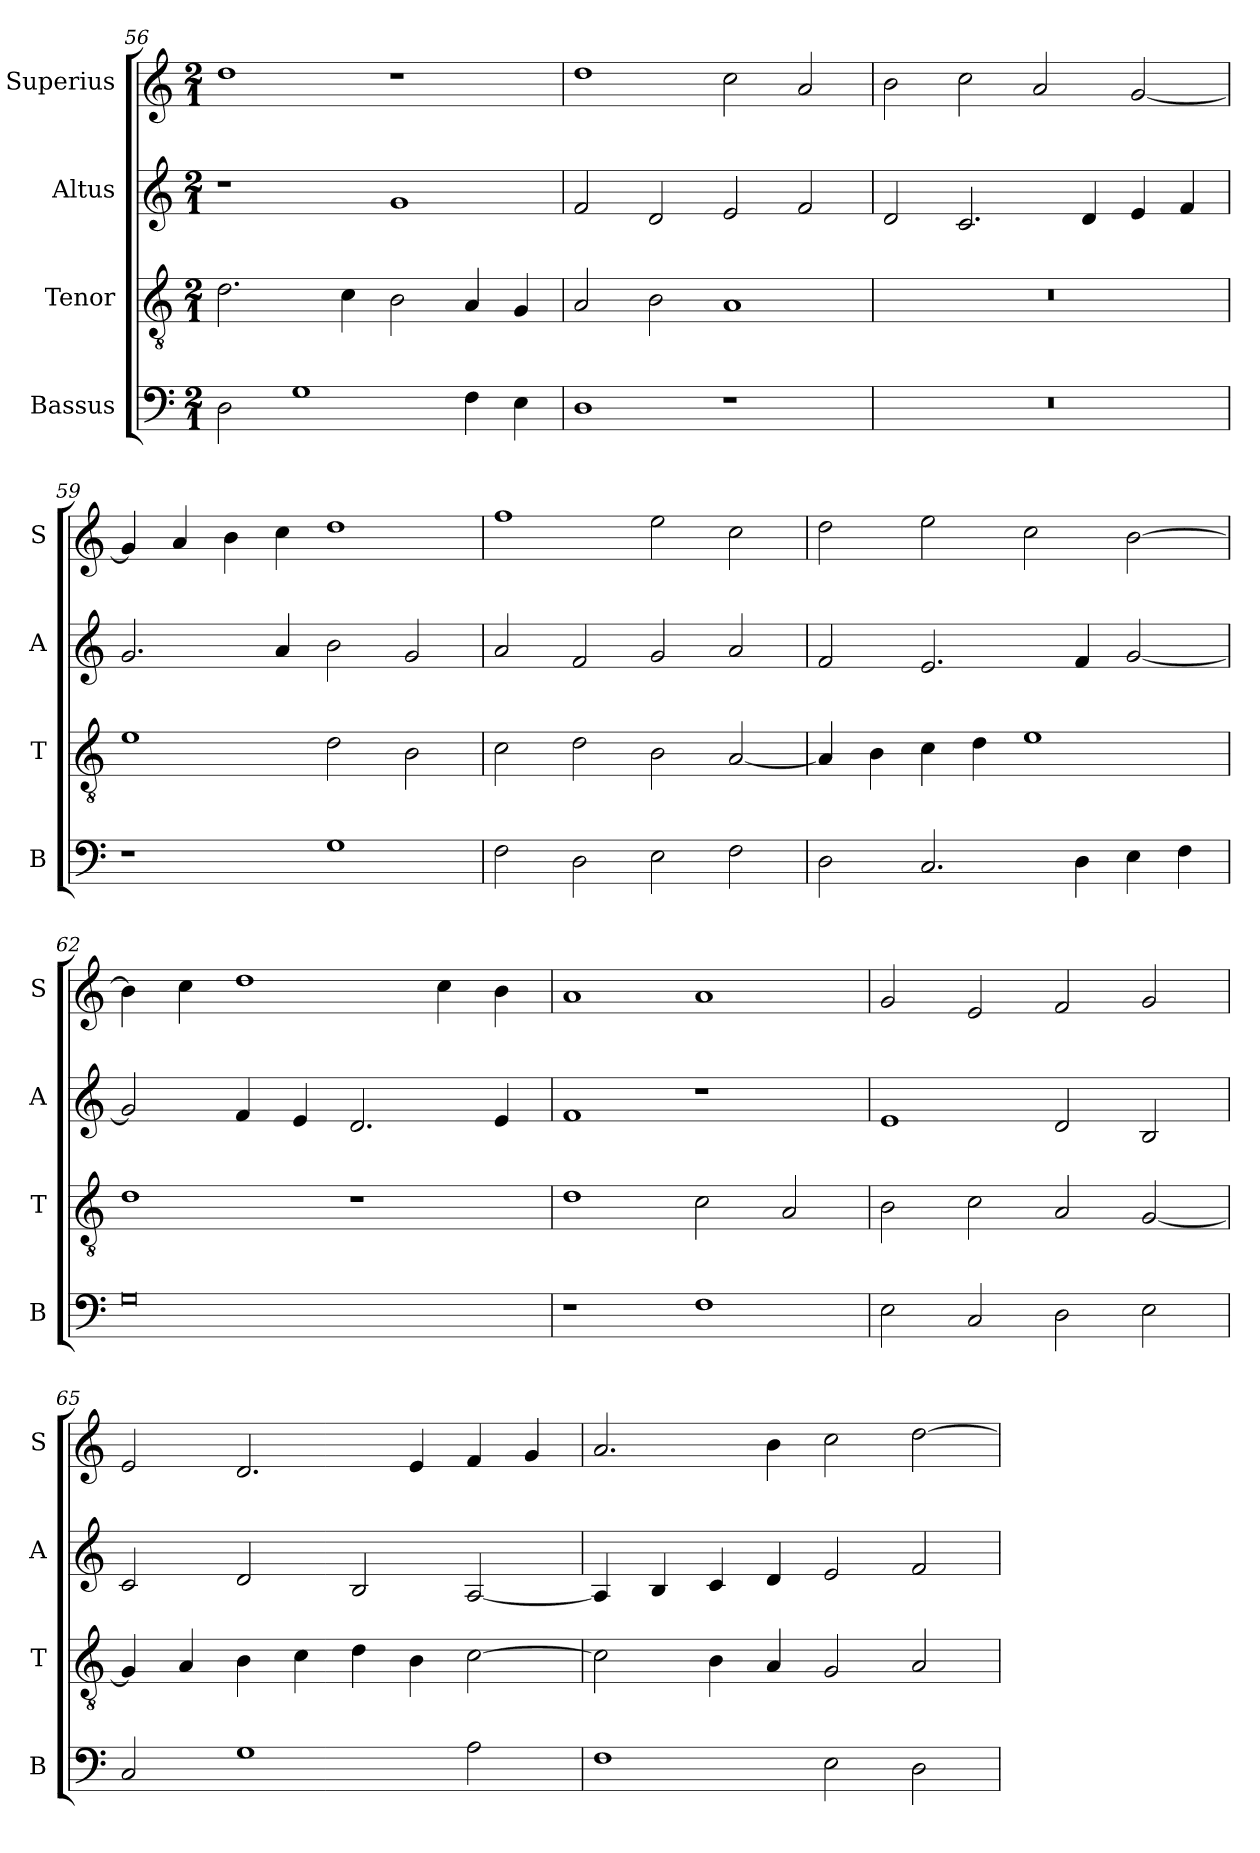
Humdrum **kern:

**kern	**kern	**kern	**kern
*part4	*part3	*part2	*part1
*staff4	*staff3	*staff2	*staff1
*I"Bassus	*I"Tenor	*I"Altus	*I"Superius
*I'B	*I'T	*I'A	*I'S
*clefF4	*clefGv2	*clefG2	*clefG2
*k[]	*k[]	*k[]	*k[]
*C:	*C:	*C:	*C:
*M2/1	*M2/1	*M2/1	*M2/1
=56	=56	=56	=56
2D	2.d	1r	1dd
1G	.	.	.
.	4c	.	.
.	2B	1g	1r
4F	4A	.	.
4E	4G	.	.
=57	=57	=57	=57
1D	2A	2f	1dd
.	2B	2d	.
1r	1A	2e	2cc
.	.	2f	2a
=58	=58	=58	=58
0r	0r	2d	2b
.	.	2.c	2cc
.	.	.	2a
.	.	4d	.
.	.	4e	[2g
.	.	4f	.
=59	=59	=59	=59
1r	1e	2.g	4g]
.	.	.	4a
.	.	.	4b
.	.	4a	4cc
1G	2d	2b	1dd
.	2B	2g	.
=60	=60	=60	=60
2F	2c	2a	1ff
2D	2d	2f	.
2E	2B	2g	2ee
2F	[2A	2a	2cc
=61	=61	=61	=61
2D	4A]	2f	2dd
.	4B	.	.
2.C	4c	2.e	2ee
.	4d	.	.
.	1e	.	2cc
4D	.	4f	.
4E	.	[2g	[2b
4F	.	.	.
=62	=62	=62	=62
0G	1d	2g]	4b]
.	.	.	4cc
.	.	4f	1dd
.	.	4e	.
.	1r	2.d	.
.	.	.	4cc
.	.	4e	4b
=63	=63	=63	=63
1r	1d	1f	1a
1F	2c	1r	1a
.	2A	.	.
=64	=64	=64	=64
2E	2B	1e	2g
2C	2c	.	2e
2D	2A	2d	2f
2E	[2G	2B	2g
=65	=65	=65	=65
2C	4G]	2c	2e
.	4A	.	.
1G	4B	2d	2.d
.	4c	.	.
.	4d	2B	.
.	4B	.	4e
2A	[2c	[2A	4f
.	.	.	4g
=66	=66	=66	=66
1F	2c]	4A]	2.a
.	.	4B	.
.	4B	4c	.
.	4A	4d	4b
2E	2G	2e	2cc
2D	2A	2f	[2dd
=	=	=	=
*-	*-	*-	*-
